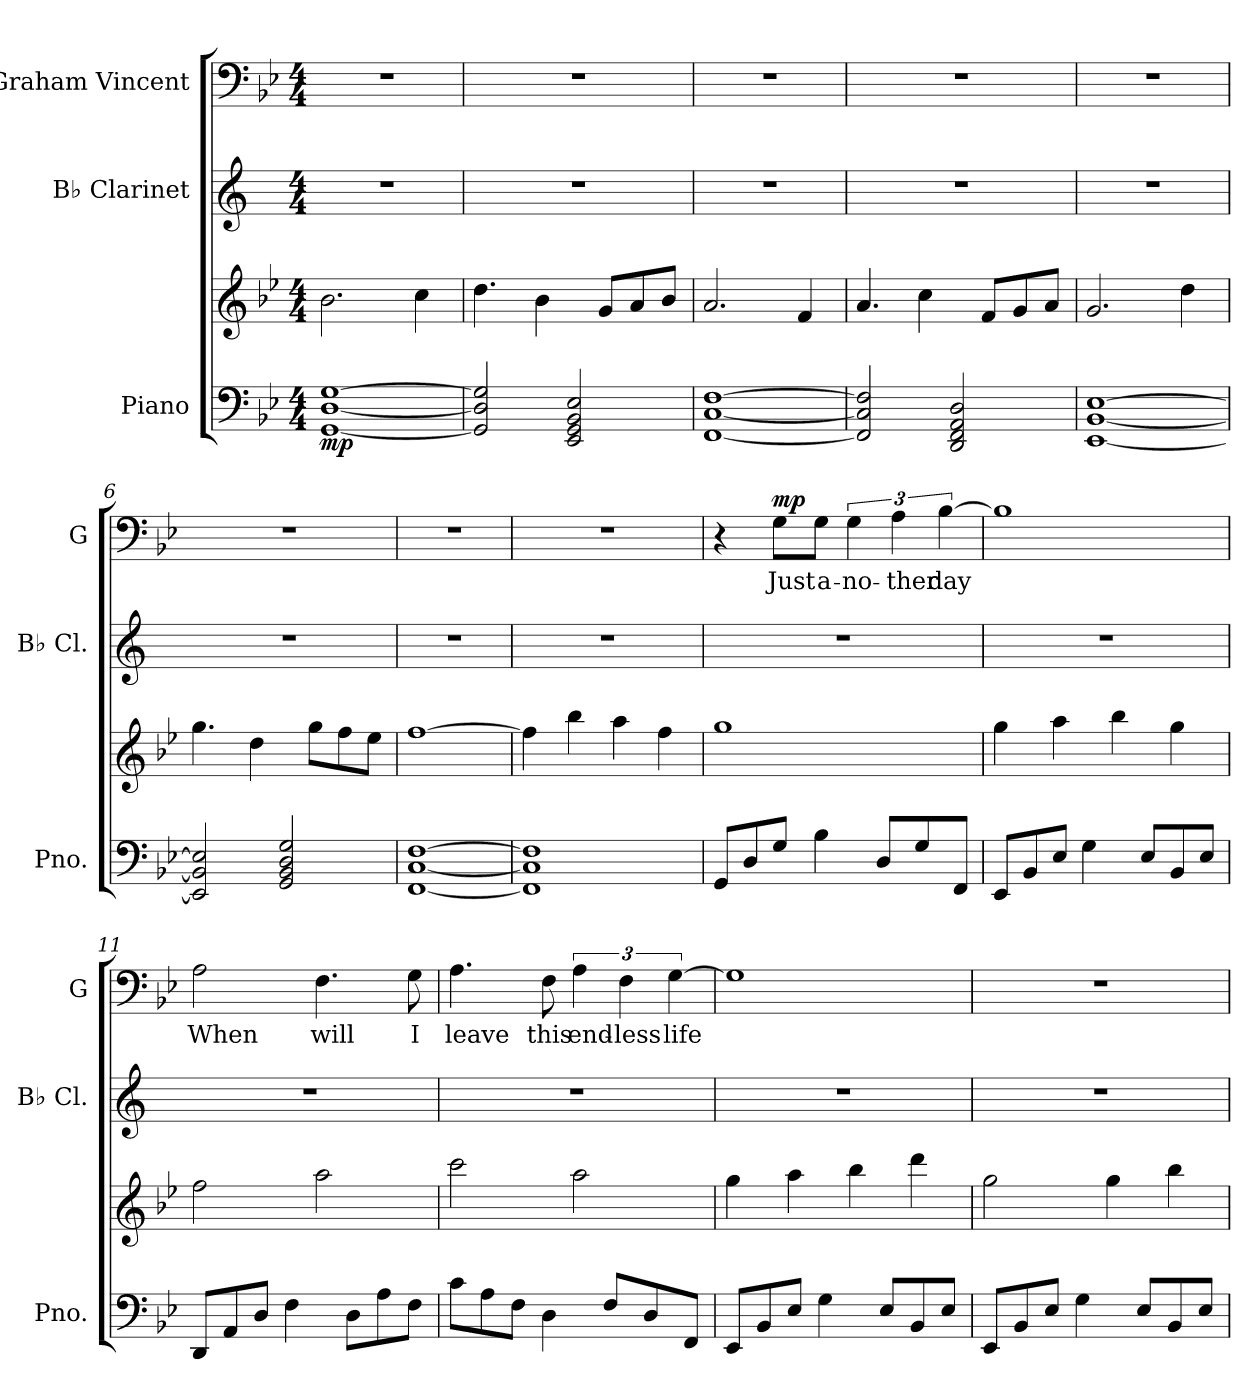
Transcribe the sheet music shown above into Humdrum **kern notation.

**kern	**kern	**dynam	**kern	**kern	**text	**dynam
*part3	*part3	*part3	*part2	*part1	*part1	*part1
*staff4	*staff3	*staff3/4	*staff2	*staff1	*staff1	*staff1
*I"Piano	*	*	*I"B♭ Clarinet	*I"Graham Vincent	*	*
*I'Pno.	*	*	*I'B♭ Cl.	*I'G	*	*
*clefF4	*clefG2	*	*clefG2	*clefF4	*	*
*	*	*	*ITrd1c2	*	*	*
*k[b-e-]	*k[b-e-]	*	*k[b-e-]	*k[b-e-]	*	*
*M4/4	*M4/4	*	*M4/4	*M4/4	*	*
*MM116	*MM116	*	*MM116	*MM116	*	*
=1	=1	=1	=1	=1	=1	=1
!	!	!LO:DY:b=2	!	!	!	!
[1GG [1D [1G	2.b-\	mp	1r	1r	.	.
.	4cc\	.	.	.	.	.
=2	=2	=2	=2	=2	=2	=2
2GG/] 2D/] 2G/]	4.dd\	.	1r	1r	.	.
.	4b-\	.	.	.	.	.
2EE-/ 2GG/ 2BB-/ 2E-/	.	.	.	.	.	.
.	8g/L	.	.	.	.	.
.	8a/	.	.	.	.	.
.	8b-/J	.	.	.	.	.
=3	=3	=3	=3	=3	=3	=3
[1FF [1C [1F	2.a/	.	1r	1r	.	.
.	4f/	.	.	.	.	.
=4	=4	=4	=4	=4	=4	=4
2FF/] 2C/] 2F/]	4.a/	.	1r	1r	.	.
.	4cc\	.	.	.	.	.
2DD/ 2FF/ 2AA/ 2D/	.	.	.	.	.	.
.	8f/L	.	.	.	.	.
.	8g/	.	.	.	.	.
.	8a/J	.	.	.	.	.
=5	=5	=5	=5	=5	=5	=5
[1EE- [1BB- [1E-	2.g/	.	1r	1r	.	.
.	4dd\	.	.	.	.	.
=6	=6	=6	=6	=6	=6	=6
2EE-/] 2BB-/] 2E-/]	4.gg\	.	1r	1r	.	.
.	4dd\	.	.	.	.	.
2GG/ 2BB-/ 2D/ 2G/	.	.	.	.	.	.
.	8gg\L	.	.	.	.	.
.	8ff\	.	.	.	.	.
.	8ee-\J	.	.	.	.	.
=7	=7	=7	=7	=7	=7	=7
[1FF [1C [1F	[1ff	.	1r	1r	.	.
!!LO:LB:g=z
=8	=8	=8	=8	=8	=8	=8
1FF] 1C] 1F]	4ff\]	.	1r	1r	.	.
.	4bb-\	.	.	.	.	.
.	4aa\	.	.	.	.	.
.	4ff\	.	.	.	.	.
=9	=9	=9	=9	=9	=9	=9
8GG/L	1gg	.	1r	4r	.	.
8D/	.	.	.	.	.	.
!	!	!	!	!	!LO:LY:b	!LO:DY:b
8G/J	.	.	.	8G\L	Just	mp
!	!	!	!	!	!LO:LY:b	!
4B-\	.	.	.	8G\J	a-	.
!	!	!	!	!	!LO:LY:b	!
.	.	.	.	6G\	-no-	.
8D/L	.	.	.	.	.	.
!	!	!	!	!	!LO:LY:b	!
.	.	.	.	6A\	-ther	.
8G/	.	.	.	.	.	.
!	!	!	!	!	!LO:LY:b	!
.	.	.	.	[6B-\	day	.
8FF/J	.	.	.	.	.	.
=10	=10	=10	=10	=10	=10	=10
8EE-/L	4gg\	.	1r	1B-]	.	.
8BB-/	.	.	.	.	.	.
8E-/J	4aa\	.	.	.	.	.
4G\	.	.	.	.	.	.
.	4bb-\	.	.	.	.	.
8E-/L	.	.	.	.	.	.
8BB-/	4gg\	.	.	.	.	.
8E-/J	.	.	.	.	.	.
=11	=11	=11	=11	=11	=11	=11
!	!	!	!	!	!LO:LY:b	!
8DD/L	2ff\	.	1r	2A\	When	.
8AA/	.	.	.	.	.	.
8D/J	.	.	.	.	.	.
4F\	.	.	.	.	.	.
!	!	!	!	!	!LO:LY:b	!
.	2aa\	.	.	4.F\	will	.
8D\L	.	.	.	.	.	.
8A\	.	.	.	.	.	.
!	!	!	!	!	!LO:LY:b	!
8F\J	.	.	.	8G\	I	.
!!LO:LB:g=z
=12	=12	=12	=12	=12	=12	=12
!	!	!	!	!	!LO:LY:b	!
8c\L	2ccc\	.	1r	4.A\	leave	.
8A\	.	.	.	.	.	.
8F\J	.	.	.	.	.	.
!	!	!	!	!	!LO:LY:b	!
4D\	.	.	.	8F\	this	.
!	!	!	!	!	!LO:LY:b	!
.	2aa\	.	.	6A\	end-	.
8F/L	.	.	.	.	.	.
!	!	!	!	!	!LO:LY:b	!
.	.	.	.	6F\	-less	.
8D/	.	.	.	.	.	.
!	!	!	!	!	!LO:LY:b	!
.	.	.	.	[6G\	life	.
8FF/J	.	.	.	.	.	.
=13	=13	=13	=13	=13	=13	=13
8EE-/L	4gg\	.	1r	1G]	.	.
8BB-/	.	.	.	.	.	.
8E-/J	4aa\	.	.	.	.	.
4G\	.	.	.	.	.	.
.	4bb-\	.	.	.	.	.
8E-/L	.	.	.	.	.	.
8BB-/	4ddd\	.	.	.	.	.
8E-/J	.	.	.	.	.	.
=14	=14	=14	=14	=14	=14	=14
8EE-/L	2gg\	.	1r	1r	.	.
8BB-/	.	.	.	.	.	.
8E-/J	.	.	.	.	.	.
4G\	.	.	.	.	.	.
.	4gg\	.	.	.	.	.
8E-/L	.	.	.	.	.	.
8BB-/	4bb-\	.	.	.	.	.
8E-/J	.	.	.	.	.	.
=	=	=	=	=	=	=
*-	*-	*-	*-	*-	*-	*-
